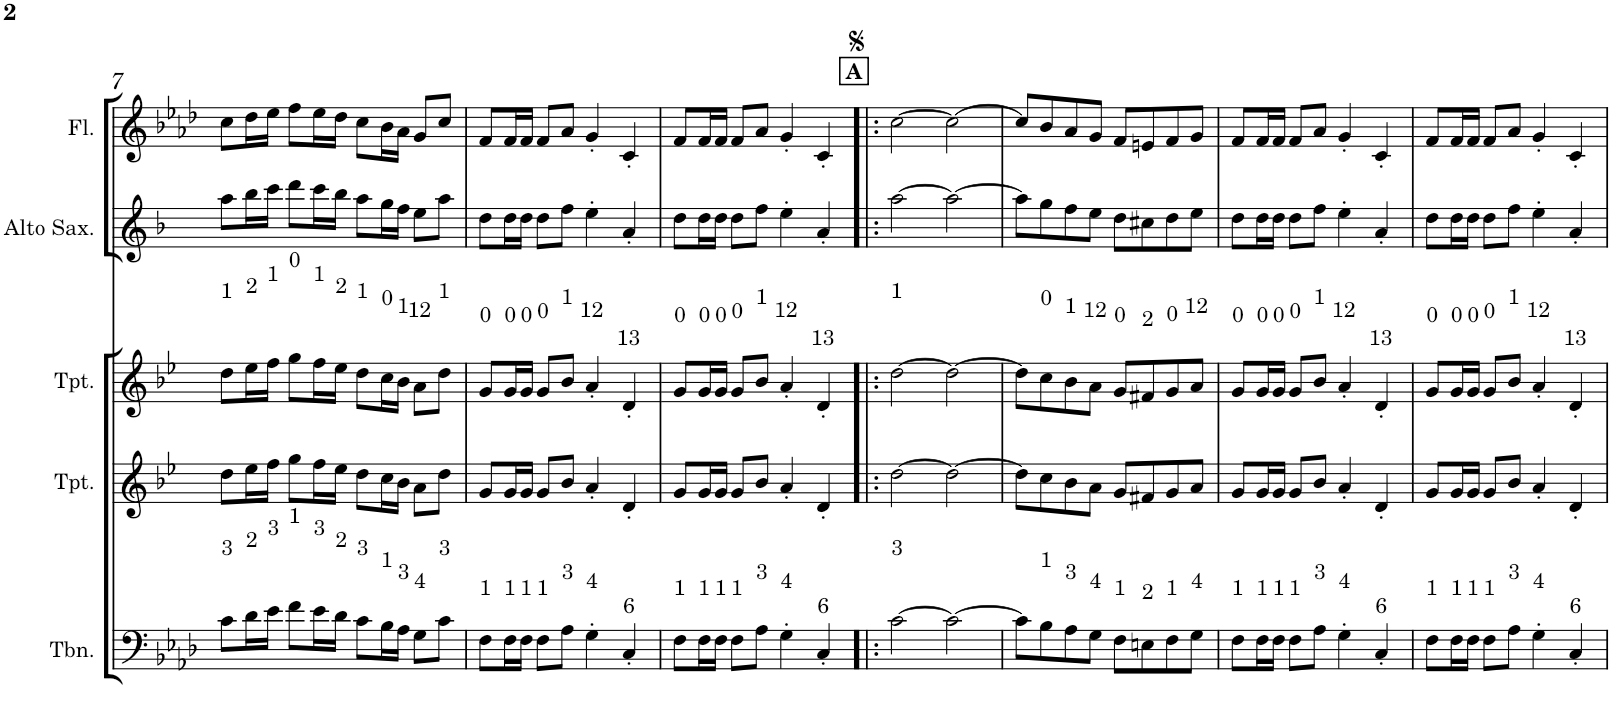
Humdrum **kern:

**kern	**kern	**kern	**kern	**kern
*part5	*part4	*part3	*part2	*part1
*staff5	*staff4	*staff3	*staff2	*staff1
*I"C clavF	*I"Bb	*I"Bb - Pirata	*I"Eb	*I"C clavG
!!LO:PB:g=z
*clefF4	*clefG2	*clefG2	*clefG2	*clefG2
*	*Trd1c2	*Trd1c2	*Trd5c9	*
*k[b-e-a-d-]	*k[b-e-]	*k[b-e-]	*k[b-]	*k[b-e-a-d-]
*A-:	*B-:	*B-:	*F:	*A-:
*M4/4	*M4/4	*M4/4	*M4/4	*M4/4
=7	=7	=7	=7	=7
8c\L	8dd\L	8dd\L	8aa\L	8cc\L
16d-\L	16ee-\L	16ee-\L	16bb-\L	16dd-\L
16e-\JJ	16ff\JJ	16ff\JJ	16ccc\JJ	16ee-\JJ
8f\L	8gg\L	8gg\L	8ddd\L	8ff\L
16e-\L	16ff\L	16ff\L	16ccc\L	16ee-\L
16d-\JJ	16ee-\JJ	16ee-\JJ	16bb-\JJ	16dd-\JJ
8c\L	8dd\L	8dd\L	8aa\L	8cc\L
16B-\L	16cc\L	16cc\L	16gg\L	16b-\L
16A-\JJ	16b-\JJ	16b-\JJ	16ff\JJ	16a-\JJ
8G\L	8a\L	8a\L	8ee\L	8g/L
8c\J	8dd\J	8dd\J	8aa\J	8cc/J
=8	=8	=8	=8	=8
8F\L	8g/L	8g/L	8dd\L	8f/L
16F\L	16g/L	16g/L	16dd\L	16f/L
16F\JJ	16g/JJ	16g/JJ	16dd\JJ	16f/JJ
8F\L	8g/L	8g/L	8dd\L	8f/L
8A-\J	8b-/J	8b-/J	8ff\J	8a-/J
4G'\	4a'/	4a'/	4ee'\	4g'/
4C'/	4d'/	4d'/	4a'/	4c'/
=9	=9	=9	=9	=9
8F\L	8g/L	8g/L	8dd\L	8f/L
16F\L	16g/L	16g/L	16dd\L	16f/L
16F\JJ	16g/JJ	16g/JJ	16dd\JJ	16f/JJ
8F\L	8g/L	8g/L	8dd\L	8f/L
8A-\J	8b-/J	8b-/J	8ff\J	8a-/J
4G'\	4a'/	4a'/	4ee'\	4g'/
4C'/	4d'/	4d'/	4a'/	4c'/
!!LO:REH:place=s1:a:B:cj:t=A
=10!|:	=10!|:	=10!|:	=10!|:	=10!|:
[>2c\	[>2dd\	[>2dd\	[>2aa\	[>2cc\
2c\_	2dd\_	2dd\_	2aa\_	2cc\_
=11	=11	=11	=11	=11
8c\L]	8dd\L]	8dd\L]	8aa\L]	8cc/L]
8B-\	8cc\	8cc\	8gg\	8b-/
8A-\	8b-\	8b-\	8ff\	8a-/
8G\J	8a\J	8a\J	8ee\J	8g/J
8F\L	8g/L	8g/L	8dd\L	8f/L
8En\	8f#X/	8f#X/	8cc#X\	8en/
8F\	8g/	8g/	8dd\	8f/
8G\J	8a/J	8a/J	8ee\J	8g/J
=12	=12	=12	=12	=12
8F\L	8g/L	8g/L	8dd\L	8f/L
16F\L	16g/L	16g/L	16dd\L	16f/L
16F\JJ	16g/JJ	16g/JJ	16dd\JJ	16f/JJ
8F\L	8g/L	8g/L	8dd\L	8f/L
8A-\J	8b-/J	8b-/J	8ff\J	8a-/J
4G'\	4a'/	4a'/	4ee'\	4g'/
4C'/	4d'/	4d'/	4a'/	4c'/
=13	=13	=13	=13	=13
8F\L	8g/L	8g/L	8dd\L	8f/L
16F\L	16g/L	16g/L	16dd\L	16f/L
16F\JJ	16g/JJ	16g/JJ	16dd\JJ	16f/JJ
8F\L	8g/L	8g/L	8dd\L	8f/L
8A-\J	8b-/J	8b-/J	8ff\J	8a-/J
4G'\	4a'/	4a'/	4ee'\	4g'/
4C'/	4d'/	4d'/	4a'/	4c'/
=	=	=	=	=
*-	*-	*-	*-	*-
